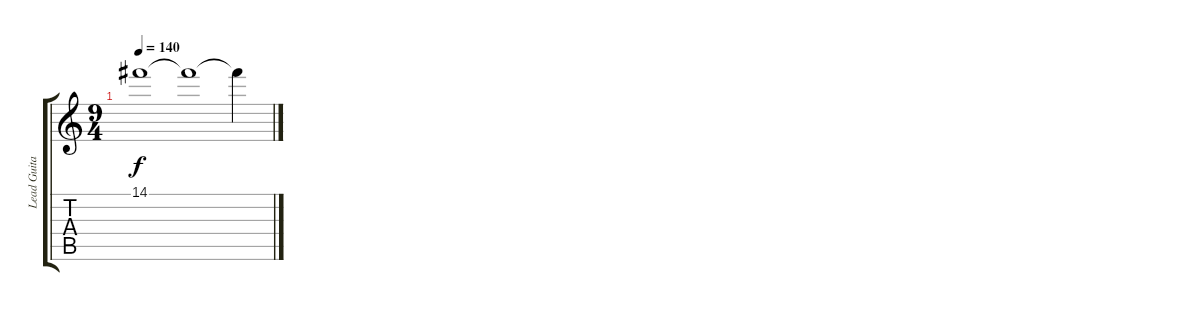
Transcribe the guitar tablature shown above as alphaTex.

\track ("Lead Guitar 1" "Lead Guita") {instrument electricguitarjazz}
\staff {score tabs}
\tuning (E4 B3 G3 D3 A2 E2) {hide}
\ts (9 4)
\tempo 140
\clef g2
\ks c
14.1{t}.1{dy f} 14.1{t}.1 14.1{t}.4
